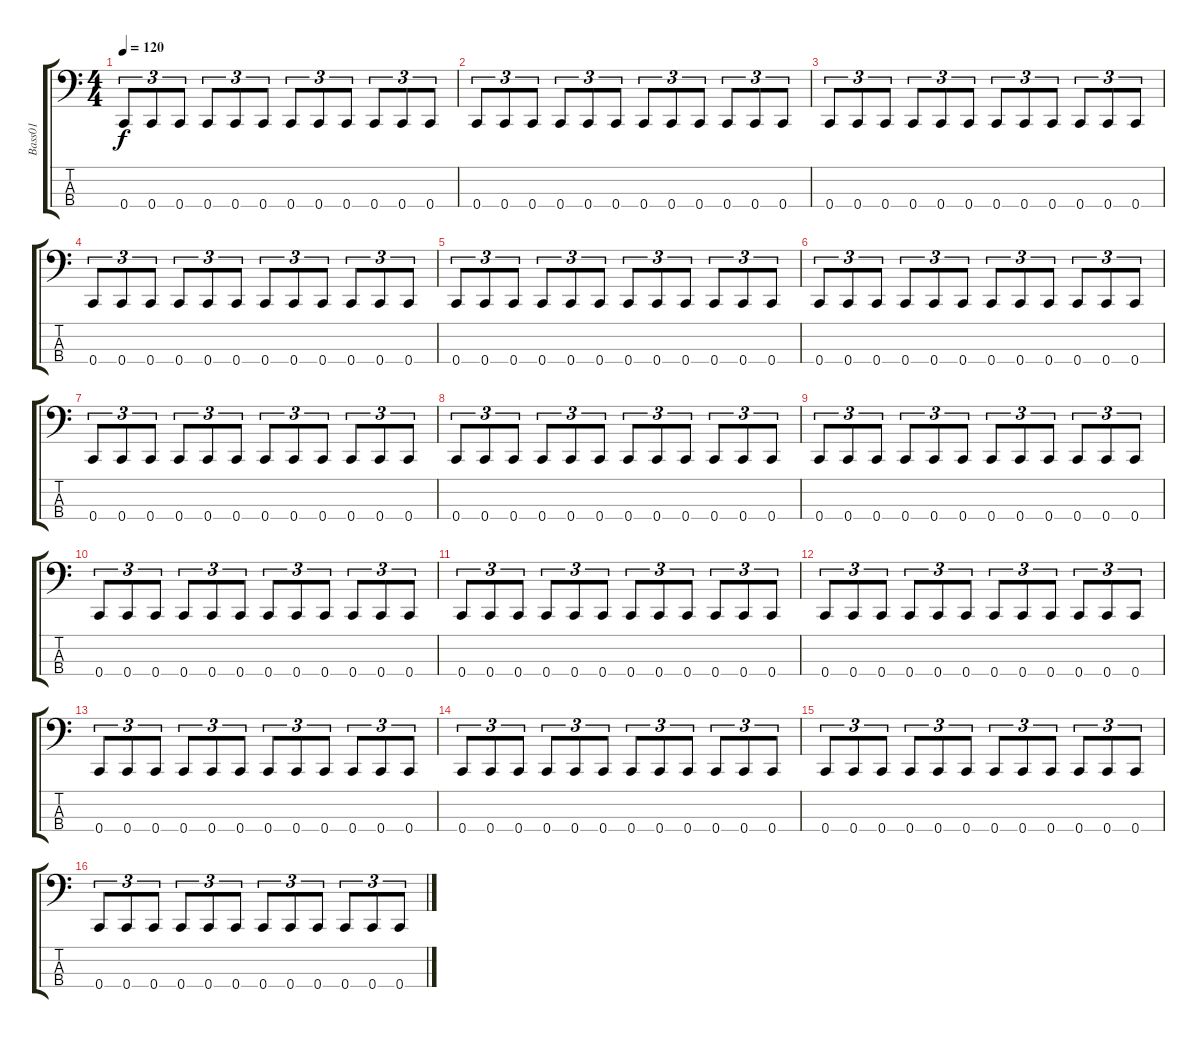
\track ("Bass01" "Bass01") {instrument electricbassfinger}
\staff {score tabs}
\tuning (F2 C2 G1 C1) {hide}
\ts (4 4)
\tempo 120
\clef f4
\ks c
0.4.8{tu (3 2) dy f} 0.4.8{tu (3 2)} 0.4.8{tu (3 2)} 0.4.8{tu (3 2)} 0.4.8{tu (3 2)} 0.4.8{tu (3 2)} 0.4.8{tu (3 2)} 0.4.8{tu (3 2)} 0.4.8{tu (3 2)} 0.4.8{tu (3 2)} 0.4.8{tu (3 2)} 0.4.8{tu (3 2)} |
0.4.8{tu (3 2)} 0.4.8{tu (3 2)} 0.4.8{tu (3 2)} 0.4.8{tu (3 2)} 0.4.8{tu (3 2)} 0.4.8{tu (3 2)} 0.4.8{tu (3 2)} 0.4.8{tu (3 2)} 0.4.8{tu (3 2)} 0.4.8{tu (3 2)} 0.4.8{tu (3 2)} 0.4.8{tu (3 2)} |
0.4.8{tu (3 2)} 0.4.8{tu (3 2)} 0.4.8{tu (3 2)} 0.4.8{tu (3 2)} 0.4.8{tu (3 2)} 0.4.8{tu (3 2)} 0.4.8{tu (3 2)} 0.4.8{tu (3 2)} 0.4.8{tu (3 2)} 0.4.8{tu (3 2)} 0.4.8{tu (3 2)} 0.4.8{tu (3 2)} |
0.4.8{tu (3 2)} 0.4.8{tu (3 2)} 0.4.8{tu (3 2)} 0.4.8{tu (3 2)} 0.4.8{tu (3 2)} 0.4.8{tu (3 2)} 0.4.8{tu (3 2)} 0.4.8{tu (3 2)} 0.4.8{tu (3 2)} 0.4.8{tu (3 2)} 0.4.8{tu (3 2)} 0.4.8{tu (3 2)} |
0.4.8{tu (3 2)} 0.4.8{tu (3 2)} 0.4.8{tu (3 2)} 0.4.8{tu (3 2)} 0.4.8{tu (3 2)} 0.4.8{tu (3 2)} 0.4.8{tu (3 2)} 0.4.8{tu (3 2)} 0.4.8{tu (3 2)} 0.4.8{tu (3 2)} 0.4.8{tu (3 2)} 0.4.8{tu (3 2)} |
0.4.8{tu (3 2)} 0.4.8{tu (3 2)} 0.4.8{tu (3 2)} 0.4.8{tu (3 2)} 0.4.8{tu (3 2)} 0.4.8{tu (3 2)} 0.4.8{tu (3 2)} 0.4.8{tu (3 2)} 0.4.8{tu (3 2)} 0.4.8{tu (3 2)} 0.4.8{tu (3 2)} 0.4.8{tu (3 2)} |
0.4.8{tu (3 2)} 0.4.8{tu (3 2)} 0.4.8{tu (3 2)} 0.4.8{tu (3 2)} 0.4.8{tu (3 2)} 0.4.8{tu (3 2)} 0.4.8{tu (3 2)} 0.4.8{tu (3 2)} 0.4.8{tu (3 2)} 0.4.8{tu (3 2)} 0.4.8{tu (3 2)} 0.4.8{tu (3 2)} |
0.4.8{tu (3 2)} 0.4.8{tu (3 2)} 0.4.8{tu (3 2)} 0.4.8{tu (3 2)} 0.4.8{tu (3 2)} 0.4.8{tu (3 2)} 0.4.8{tu (3 2)} 0.4.8{tu (3 2)} 0.4.8{tu (3 2)} 0.4.8{tu (3 2)} 0.4.8{tu (3 2)} 0.4.8{tu (3 2)} |
0.4.8{tu (3 2)} 0.4.8{tu (3 2)} 0.4.8{tu (3 2)} 0.4.8{tu (3 2)} 0.4.8{tu (3 2)} 0.4.8{tu (3 2)} 0.4.8{tu (3 2)} 0.4.8{tu (3 2)} 0.4.8{tu (3 2)} 0.4.8{tu (3 2)} 0.4.8{tu (3 2)} 0.4.8{tu (3 2)} |
0.4.8{tu (3 2)} 0.4.8{tu (3 2)} 0.4.8{tu (3 2)} 0.4.8{tu (3 2)} 0.4.8{tu (3 2)} 0.4.8{tu (3 2)} 0.4.8{tu (3 2)} 0.4.8{tu (3 2)} 0.4.8{tu (3 2)} 0.4.8{tu (3 2)} 0.4.8{tu (3 2)} 0.4.8{tu (3 2)} |
0.4.8{tu (3 2)} 0.4.8{tu (3 2)} 0.4.8{tu (3 2)} 0.4.8{tu (3 2)} 0.4.8{tu (3 2)} 0.4.8{tu (3 2)} 0.4.8{tu (3 2)} 0.4.8{tu (3 2)} 0.4.8{tu (3 2)} 0.4.8{tu (3 2)} 0.4.8{tu (3 2)} 0.4.8{tu (3 2)} |
0.4.8{tu (3 2)} 0.4.8{tu (3 2)} 0.4.8{tu (3 2)} 0.4.8{tu (3 2)} 0.4.8{tu (3 2)} 0.4.8{tu (3 2)} 0.4.8{tu (3 2)} 0.4.8{tu (3 2)} 0.4.8{tu (3 2)} 0.4.8{tu (3 2)} 0.4.8{tu (3 2)} 0.4.8{tu (3 2)} |
0.4.8{tu (3 2)} 0.4.8{tu (3 2)} 0.4.8{tu (3 2)} 0.4.8{tu (3 2)} 0.4.8{tu (3 2)} 0.4.8{tu (3 2)} 0.4.8{tu (3 2)} 0.4.8{tu (3 2)} 0.4.8{tu (3 2)} 0.4.8{tu (3 2)} 0.4.8{tu (3 2)} 0.4.8{tu (3 2)} |
0.4.8{tu (3 2)} 0.4.8{tu (3 2)} 0.4.8{tu (3 2)} 0.4.8{tu (3 2)} 0.4.8{tu (3 2)} 0.4.8{tu (3 2)} 0.4.8{tu (3 2)} 0.4.8{tu (3 2)} 0.4.8{tu (3 2)} 0.4.8{tu (3 2)} 0.4.8{tu (3 2)} 0.4.8{tu (3 2)} |
0.4.8{tu (3 2)} 0.4.8{tu (3 2)} 0.4.8{tu (3 2)} 0.4.8{tu (3 2)} 0.4.8{tu (3 2)} 0.4.8{tu (3 2)} 0.4.8{tu (3 2)} 0.4.8{tu (3 2)} 0.4.8{tu (3 2)} 0.4.8{tu (3 2)} 0.4.8{tu (3 2)} 0.4.8{tu (3 2)} |
0.4.8{tu (3 2)} 0.4.8{tu (3 2)} 0.4.8{tu (3 2)} 0.4.8{tu (3 2)} 0.4.8{tu (3 2)} 0.4.8{tu (3 2)} 0.4.8{tu (3 2)} 0.4.8{tu (3 2)} 0.4.8{tu (3 2)} 0.4.8{tu (3 2)} 0.4.8{tu (3 2)} 0.4.8{tu (3 2)}
